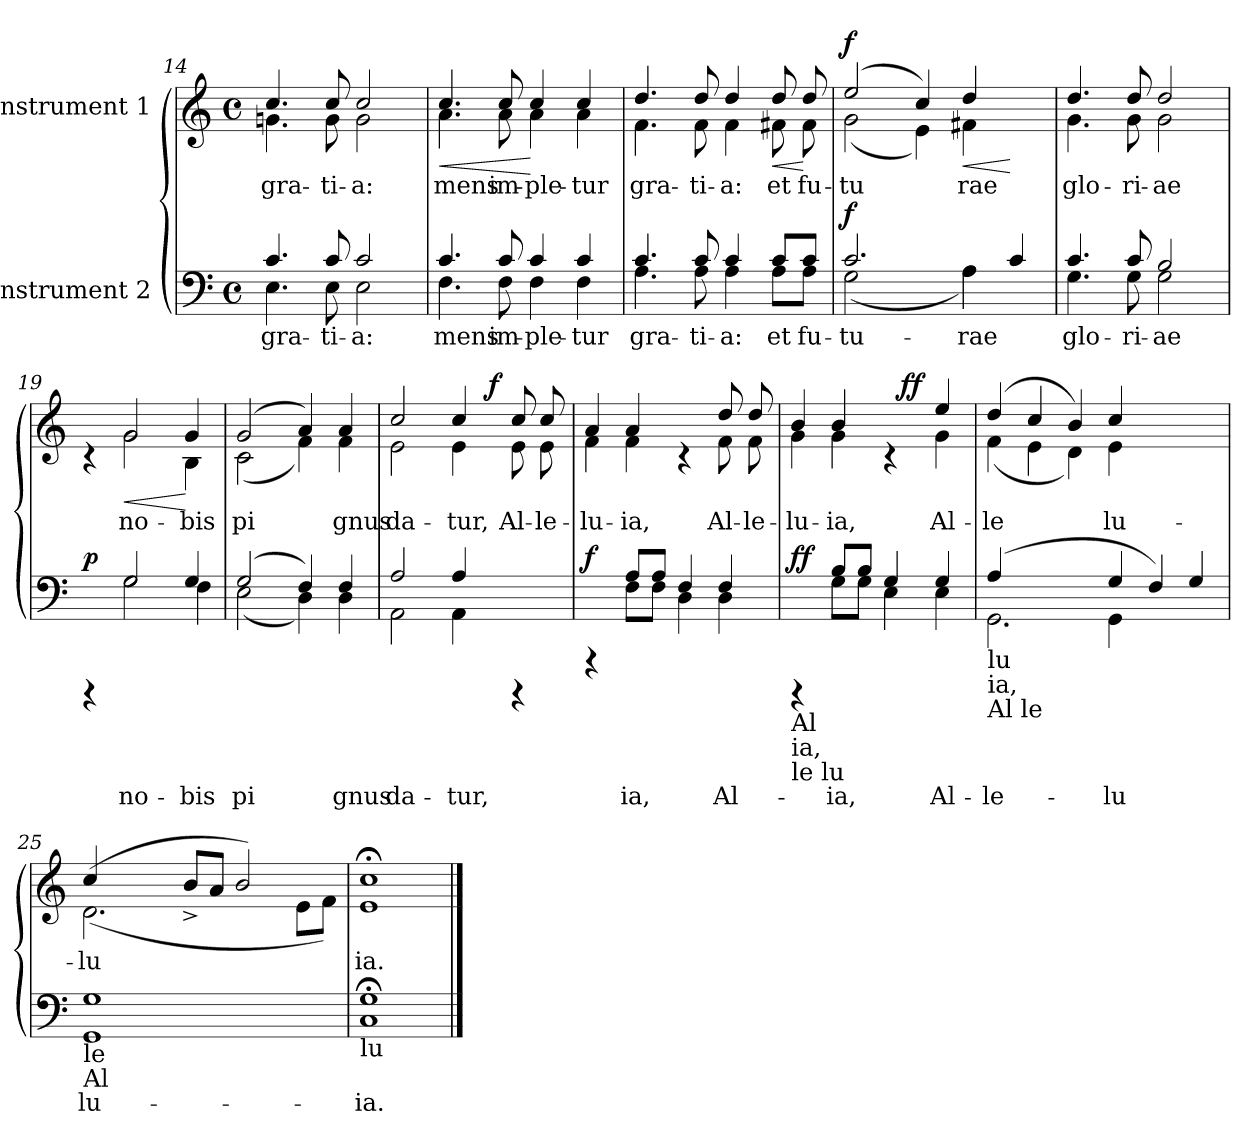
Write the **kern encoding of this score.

**kern	**text	**dynam	**kern	**text	**dynam
*part2	*part2	*part2	*part1	*part1	*part1
*staff2	*staff2	*staff2	*staff1	*staff1	*staff1
*I"Instrument 2	*	*	*I"Instrument 1	*	*
*clefF4	*	*	*clefG2	*	*
*k[]	*	*	*k[]	*	*
*C:	*	*	*C:	*	*
*M4/4	*	*	*M4/4	*	*
*met(c)	*	*	*met(c)	*	*
=14	=14	=14	=14	=14	=14
*^	*	*	*	*	*
!	!	!LO:LY:a:cj	!	!	!LO:LY:b:cj	!
*	*	*	*	*^	*	*
4.c/	4.E\	gra-	.	4.cc/	4.gn\	gra-	.
!	!	!LO:LY:a:cj	!	!	!	!LO:LY:b:cj	!
8c/	8E\	-ti-	.	8cc/	8g\	-ti-	.
!	!	!LO:LY:a:cj	!	!	!	!LO:LY:b:cj	!
2c/	2E\	-a:	.	2cc/	2g\	-a:	.
=15	=15	=15	=15	=15	=15	=15	=15
!	!	!LO:LY:a:cj	!	!	!	!LO:LY:b:cj	!LO:HP:b
4.c/	4.F\	mens	.	4.cc/	4.a\	mens	<
!	!	!LO:LY:a:cj	!	!	!	!LO:LY:b:cj	!
8c/	8F\	im-	.	8cc/	8a\	im-	.
!	!	!LO:LY:a:cj	!	!	!	!LO:LY:b:cj	!
4c/	4F\	-ple-	.	4cc/	4a\	-ple-	[
!	!	!LO:LY:a:cj	!	!	!	!LO:LY:b:cj	!
4c/	4F\	-tur	.	4cc/	4a\	-tur	.
!!LO:LB:g=z	!!
=16	=16	=16	=16	=16	=16	=16	=16
!	!	!LO:LY:a:cj	!	!	!	!LO:LY:b:cj	!
4.c/	4.A\	gra-	.	4.dd/	4.f\	gra-	.
!	!	!LO:LY:a:cj	!	!	!	!LO:LY:b:cj	!
8c/	8A\	-ti-	.	8dd/	8f\	-ti-	.
!	!	!LO:LY:a:cj	!	!	!	!LO:LY:b:cj	!
4c/	4A\	-a:	.	4dd/	4f\	-a:	.
!	!	!LO:LY:a:cj	!	!	!	!LO:LY:b:cj	!LO:HP:b
8c/L	8A\L	et	.	8dd/	8f#X\	et	<
!	!	!LO:LY:a:cj	!	!	!	!LO:LY:b:cj	!
8c/J	8A\J	fu-	.	8dd/	8f#\	fu-	[
=17	=17	=17	=17	=17	=17	=17	=17
!	!	!LO:LY:a:cj	!LO:DY:b	!	!	!LO:LY:b:cj	!LO:DY:a
2.c/	(<2G\	-tu-	f	(>2ee/	(<2g\	-tu-	f
!	!	!	!	!	!	!LO:LY:b:cj	!
.	4ryy	.	.	4cc/)	4e\)	--	.
!	!	!LO:LY:a:cj	!	!	!	!	!
!	!	!LO:LY:a:cj	!	!	!	!LO:LY:b:cj	!LO:HP:b
4A\)	4A\	-rae	.	4dd/	4f#X\	-rae	<
4c/	4ryy	.	.	4ryy	4ryy	.	[
=18	=18	=18	=18	=18	=18	=18	=18
!	!	!LO:LY:a:cj	!	!	!	!LO:LY:b:cj	!
4.c/	4.G\	glo-	.	4.dd/	4.g\	glo-	.
!	!	!LO:LY:a:cj	!	!	!	!LO:LY:b:cj	!
8c/	8G\	-ri-	.	8dd/	8g\	-ri-	.
!	!	!LO:LY:a:cj	!	!	!	!LO:LY:b:cj	!
2B/	2G\	-ae	.	2dd/	2g\	-ae	.
=19	=19	=19	=19	=19	=19	=19	=19
!	!	!	!LO:DY:a	!	!	!	!
4rGGGG	4ryy	.	p	4rc	4ryy	.	.
!	!	!LO:LY:a:cj	!	!	!	!LO:LY:b:cj	!LO:HP:b
2G/	2G\	no-	.	2g/	2g\	no-	<
!	!	!LO:LY:a:cj	!	!	!	!LO:LY:b:cj	!
4G/	4F\	-bis	.	4g/	4B\	-bis	[
=20	=20	=20	=20	=20	=20	=20	=20
!	!	!LO:LY:a:cj	!	!	!	!LO:LY:b:cj	!
(>2G/	(<2E\	pi-	.	(>2g/	(<2c\	pi-	.
!	!	!LO:LY:a:cj	!	!	!	!LO:LY:b:cj	!
4F/)	4D\)	--	.	4a/)	4f\)	--	.
!	!	!LO:LY:a:cj	!	!	!	!LO:LY:b:cj	!
4F/	4D\	-gnus	.	4a/	4f\	-gnus	.
!!LO:PB:g=z
=21	=21	=21	=21	=21	=21	=21	=21
!	!	!LO:LY:a:cj	!	!	!	!LO:LY:b:cj	!
*	*	*	*	*	*^	*	*
2A/	2AA\	da-	.	2cc/	2e\	2ryy	da-	.
!	!	!LO:LY:a:cj	!	!	!	!	!LO:LY:b:cj	!
4A/	4AA\	-tur,	.	4cc/	4e\	8ryy	-tur,	.
.	.	.	.	.	.	32ryy	.	.
!	!	!	!	!	!	!	!	!LO:DY:a
.	.	.	.	.	.	4ryy	.	f
!	!	!	!	!	!	!	!LO:LY:b:cj	!
4rGGGG	4ryy	.	.	8cc/	8e\	.	Al-	.
!	!	!	!	!	!	!	!LO:LY:b:cj	!
.	.	.	.	8cc/	8e\	.	-le-	.
.	.	.	.	.	.	16.ryy	.	.
=22	=22	=22	=22	=22	=22	=22	=22	=22
!	!	!	!LO:DY:a	!	!	!	!LO:LY:b:cj	!
*	*	*	*	*	*v	*v	*	*
4rEEE	4ryy	.	f	4a/	4f\	-lu-	.
!	!	!LO:LY:a:cj	!	!	!	!LO:LY:b:cj	!
8A/L	8F\L	ia,	.	4a/	4f\	-ia,	.
!	!	!LO:LY:a:cj	!	!	!	!	!
8A/J	8F\J	.	.	.	.	.	.
!	!	!LO:LY:a:cj	!	!	!	!	!
4F/	4D\	.	.	4rc	4ryy	.	.
!	!	!LO:LY:a:cj	!	!	!	!LO:LY:b:cj	!
4F/	4D\	Al-	.	8dd/	8f\	Al-	.
!	!	!	!	!	!	!LO:LY:b:cj	!
.	.	.	.	8dd/	8f\	-le-	.
=23	=23	=23	=23	=23	=23	=23	=23
!LO:TX:b:t=Al	!	!	!	!	!	!	!
!LO:TX:b:t=ia,	!	!	!	!	!	!	!
!LO:TX:b:t=le lu	!	!	!	!	!	!	!
!	!	!	!LO:DY:a	!	!	!LO:LY:b:cj	!
*	*	*	*	*	*^	*	*
4rGGGG	4ryy	.	ff	4b/	4g\	2ryy	-lu-	.
!	!	!LO:LY:a:cj	!	!	!	!	!LO:LY:b:cj	!
8B/L	8G\L	-ia,	.	4b/	4g\	.	-ia,	.
!	!	!LO:LY:a:cj	!	!	!	!	!	!
8B/J	8G\J	.	.	.	.	.	.	.
!	!	!LO:LY:a:cj	!	!	!	!	!	!
4G/	4E\	.	.	4rc	4ryy	16ryy	.	.
!	!	!	!	!	!	!	!	!LO:DY:b
.	.	.	.	.	.	4..ryy	.	ff
!	!	!LO:LY:a:cj	!	!	!	!	!LO:LY:b:cj	!
4G/	4E\	Al-	.	4ee/	4g\	.	Al-	.
=24	=24	=24	=24	=24	=24	=24	=24	=24
!LO:TX:b:t=lu	!	!	!	!	!	!	!	!
!LO:TX:b:t=ia,	!	!	!	!	!	!	!	!
!LO:TX:b:t=Al le	!	!	!	!	!	!	!	!
!	!	!LO:LY:a:cj	!	!	!	!	!LO:LY:b:cj	!
*	*	*	*	*	*v	*v	*	*
2.GG\	(>4A/	-le-	.	(>4dd/	(<4f\	-le-	.
!	!	!	!	!	!	!LO:LY:b:cj	!
.	2ryy	.	.	4cc/	4e\	--	.
!	!	!	!	!	!	!LO:LY:b:cj	!
.	.	.	.	4b/)	4d\)	--	.
!	!	!LO:LY:a:cj	!	!	!	!	!
!	!	!LO:LY:a:cj	!	!	!	!LO:LY:b:cj	!
4G/	4GG\	-lu-	.	4cc/	4e\	-lu-	.
!	!	!LO:LY:a:cj	!	!	!	!	!
4F/)	2ryy	--	.	2ryy	2ryy	.	.
4G/	.	.	.	.	.	.	.
*v	*v	*	*	*	*	*	*
!!LO:LB:g=z	!!
=25	=25	=25	=25	=25	=25	=25
!LO:TX:b:t=le	!	!	!	!	!	!
!LO:TX:b:t=Al	!	!	!	!	!	!
!	!LO:LY:a:cj	!	!	!	!LO:LY:b:cj	!
1G 1GG	-lu-	.	(<2.d\	(>4cc/	-lu-	.
.	.	.	.	1.ryy	.	.
!	!	!	!	!	!LO:LY:b:cj	!
.	.	.	8b^>/L	.	--	.
!	!	!	!	!	!LO:LY:b:cj	!
.	.	.	8a/J	.	--	.
2.ryy	.	.	2b/)	.	.	.
!	!	!	!	!	!LO:LY:b:cj	!
.	.	.	8e\L	.	--	.
!	!	!	!	!	!LO:LY:b:cj	!
.	.	.	8f\J)	.	--	.
*	*	*	*v	*v	*	*
=26	=26	=26	=26	=26	=26
!LO:TX:b:t=lu	!	!	!	!	!
!	!LO:LY:a:cj	!	!	!LO:LY:b:cj	!
1G; 1C;	-ia.	.	1cc;< 1e;<	-ia.	.
==	==	==	==	==	==
*-	*-	*-	*-	*-	*-
